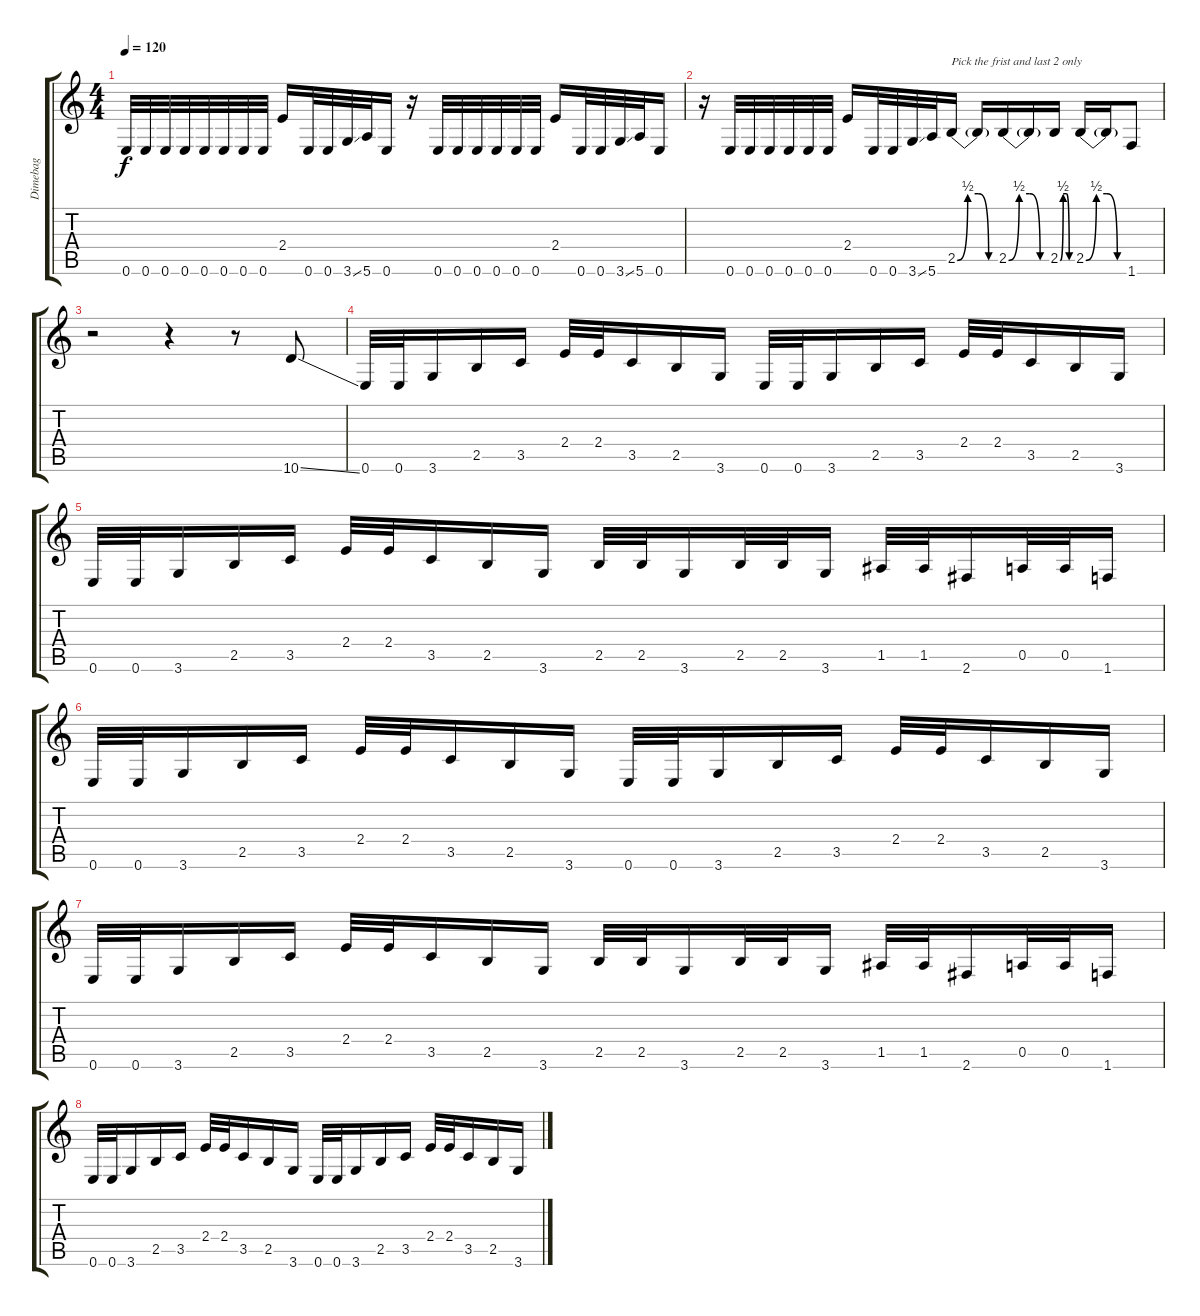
\track ("Dimebag" "Dimebag") {instrument distortionguitar}
\staff {score tabs}
\tuning (E4 B3 G3 D3 A2 E2) {hide}
\ts (4 4)
\tempo 120
\clef g2
\ks c
0.6.32{dy f} 0.6.32 0.6.32 0.6.32 0.6.32 0.6.32 0.6.32 0.6.32 2.4.16 0.6.32 0.6.32 3.6{ss}.32 5.6.32 0.6.16 r.16 0.6.32 0.6.32 0.6.32 0.6.32 0.6.32 0.6.32 2.4.16 0.6.32 0.6.32 3.6{ss}.32 5.6.32 0.6.16 |
r.16 0.6.32 0.6.32 0.6.32 0.6.32 0.6.32 0.6.32 2.4.16 0.6.32 0.6.32 3.6{ss}.32 5.6.32 2.5{be (custom 0 0 15 2 30 2 45 0 60 0)}.16{txt "Pick the frist and last 2 only"} 2.5{t}.16 2.5{be (custom 0 0 15 2 30 2 45 0 60 0)}.16 2.5{t}.16 2.5{be (custom 0 0 15 2 30 2 45 0 60 0)}.16 2.5{be (custom 0 0 15 2 30 2 45 0 60 0)}.16 2.5{t}.16 1.6.8 |
r.2 r.4 r.8 10.6{ss}.8 |
0.6.32 0.6.32 3.6.16 2.5.16 3.5.16 2.4.32 2.4.32 3.5.16 2.5.16 3.6.16 0.6.32 0.6.32 3.6.16 2.5.16 3.5.16 2.4.32 2.4.32 3.5.16 2.5.16 3.6.16 |
0.6.32 0.6.32 3.6.16 2.5.16 3.5.16 2.4.32 2.4.32 3.5.16 2.5.16 3.6.16 2.5.32 2.5.32 3.6.16 2.5.32 2.5.32 3.6.16 1.5.32 1.5.32 2.6.16 0.5.32 0.5.32 1.6.16 |
0.6.32 0.6.32 3.6.16 2.5.16 3.5.16 2.4.32 2.4.32 3.5.16 2.5.16 3.6.16 0.6.32 0.6.32 3.6.16 2.5.16 3.5.16 2.4.32 2.4.32 3.5.16 2.5.16 3.6.16 |
0.6.32 0.6.32 3.6.16 2.5.16 3.5.16 2.4.32 2.4.32 3.5.16 2.5.16 3.6.16 2.5.32 2.5.32 3.6.16 2.5.32 2.5.32 3.6.16 1.5.32 1.5.32 2.6.16 0.5.32 0.5.32 1.6.16 |
0.6.32 0.6.32 3.6.16 2.5.16 3.5.16 2.4.32 2.4.32 3.5.16 2.5.16 3.6.16 0.6.32 0.6.32 3.6.16 2.5.16 3.5.16 2.4.32 2.4.32 3.5.16 2.5.16 3.6.16
